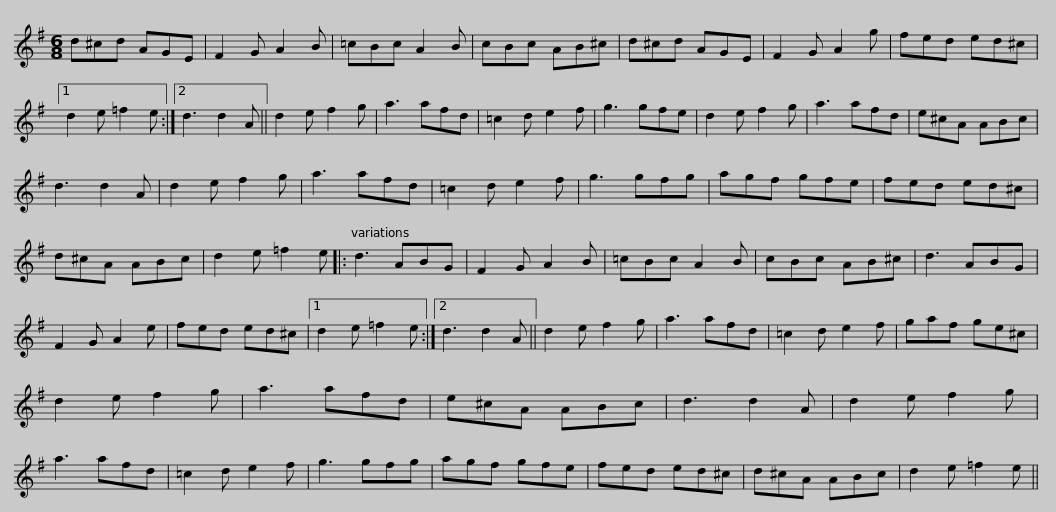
X:1
L:1/8
M:6/8
I:linebreak $
K:G
V:1 treble
V:1
 d^cd AGE | F2 G A2 B | =cBc A2 B | cBc AB^c | d^cd AGE | %5
 F2 G A2 g | fed ed^c |1$ d2 e =f2 e :|2 d3 d2 A || d2 e f2 g | %10
 a3 afd | =c2 d e2 f | g3 gfe | d2 e f2 g | a3 afd | %15
 e^cA ABc |$ d3 d2 A | d2 e f2 g | a3 afd | =c2 d e2 f | %20
 g3 gfg | agf gfe | fed ed^c | d^cA ABc |$ d2 e =f2 e |: %25
 d3 ABG | F2 G A2 B | =cBc A2 B | cBc AB^c | d3 ABG | %30
 F2 G A2 e | fed ed^c |1$ d2 e =f2 e :|2 d3 d2 A || d2 e f2 g | %35
 a3 afd | =c2 d e2 f | gaf ge^c | d2 e f2 g | a3 afd | %40
 e^cA ABc |$ d3 d2 A | d2 e f2 g | a3 afd | =c2 d e2 f | %45
 g3 gfg | agf gfe | fed ed^c | d^cA ABc |$ d2 e =f2 e || %50
